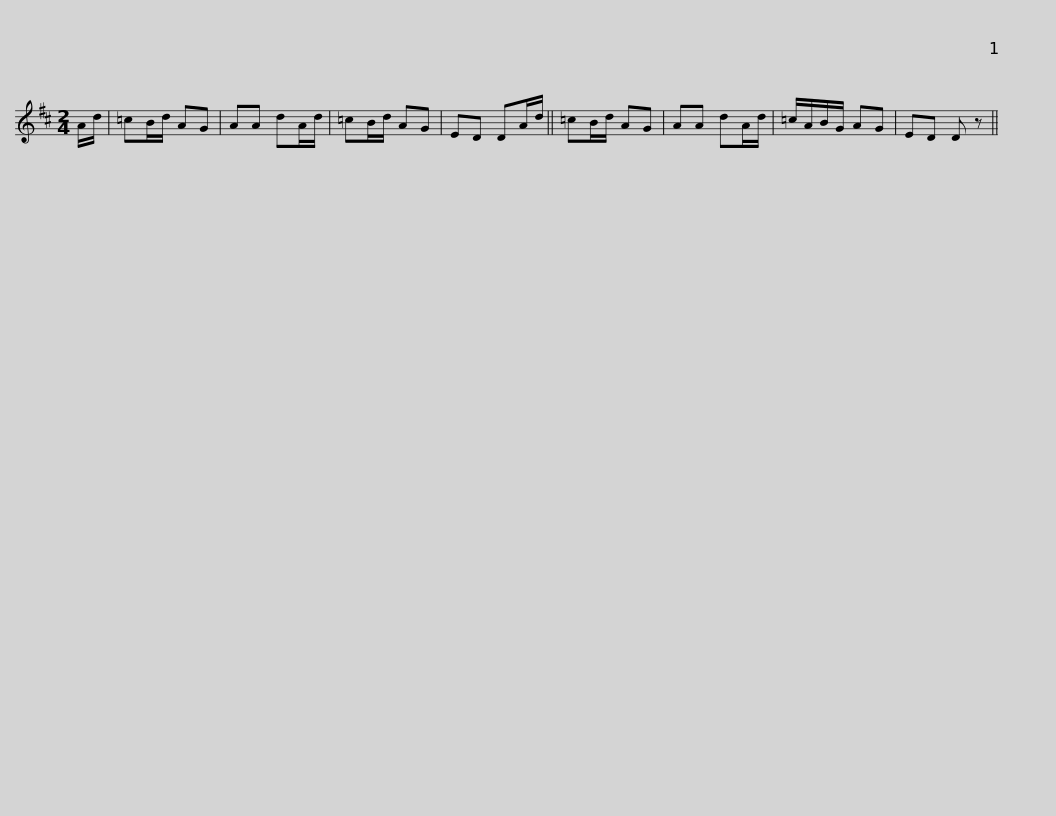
X:1
L:1/8
M:2/4
I:linebreak $
K:D
V:1 treble
V:1
 A/d/ | =cB/d/ AG | AA dA/d/ | =cB/d/ AG | ED DA/d/ || %5
 =cB/d/ AG | AA dA/d/ | =c/A/B/G/ AG | ED D z || %9
